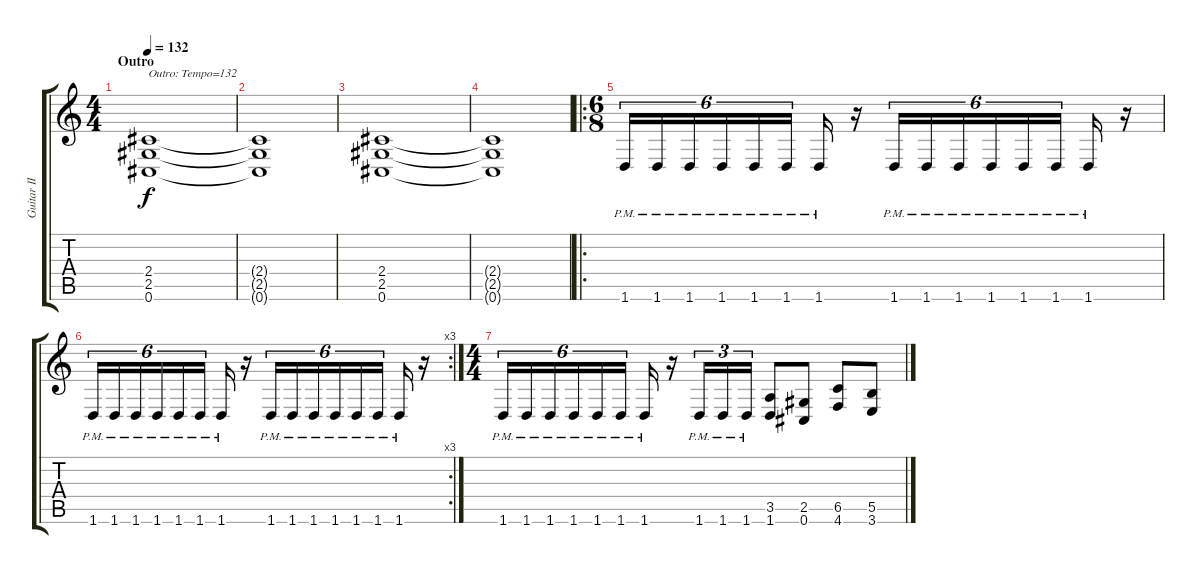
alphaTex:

\track ("Guitar II [Vogg]" "Guitar II ") {instrument distortionguitar}
\staff {score tabs}
\tuning (Db4 Ab3 E3 B2 Gb2 Db2) {hide}
\ts (4 4)
\section ("" "Outro")
\tempo 132
\clef g2
\ks c
(2.4 2.5 0.6).1{txt "Outro: Tempo=132" dy f} |
(2.4{t} 2.5{t} 0.6{t}).1 |
(2.4 2.5 0.6).1 |
(2.4{t} 2.5{t} 0.6{t}).1 |
\ro
\ts (6 8)
1.6{pm}.16{tu (6 4)} 1.6{pm}.16{tu (6 4)} 1.6{pm}.16{tu (6 4)} 1.6{pm}.16{tu (6 4)} 1.6{pm}.16{tu (6 4)} 1.6{pm}.16{tu (6 4)} 1.6{pm}.16 r.16 1.6{pm}.16{tu (6 4)} 1.6{pm}.16{tu (6 4)} 1.6{pm}.16{tu (6 4)} 1.6{pm}.16{tu (6 4)} 1.6{pm}.16{tu (6 4)} 1.6{pm}.16{tu (6 4)} 1.6{pm}.16 r.16 |
\rc 3
1.6{pm}.16{tu (6 4)} 1.6{pm}.16{tu (6 4)} 1.6{pm}.16{tu (6 4)} 1.6{pm}.16{tu (6 4)} 1.6{pm}.16{tu (6 4)} 1.6{pm}.16{tu (6 4)} 1.6{pm}.16 r.16 1.6{pm}.16{tu (6 4)} 1.6{pm}.16{tu (6 4)} 1.6{pm}.16{tu (6 4)} 1.6{pm}.16{tu (6 4)} 1.6{pm}.16{tu (6 4)} 1.6{pm}.16{tu (6 4)} 1.6{pm}.16 r.16 |
\ts (4 4)
1.6{pm}.16{tu (6 4)} 1.6{pm}.16{tu (6 4)} 1.6{pm}.16{tu (6 4)} 1.6{pm}.16{tu (6 4)} 1.6{pm}.16{tu (6 4)} 1.6{pm}.16{tu (6 4)} 1.6{pm}.16 r.16 1.6{pm}.16{tu (3 2)} 1.6{pm}.16{tu (3 2)} 1.6{pm}.16{tu (3 2)} (3.5 1.6).8 (2.5 0.6).8 (6.5 4.6).8 (5.5 3.6).8
